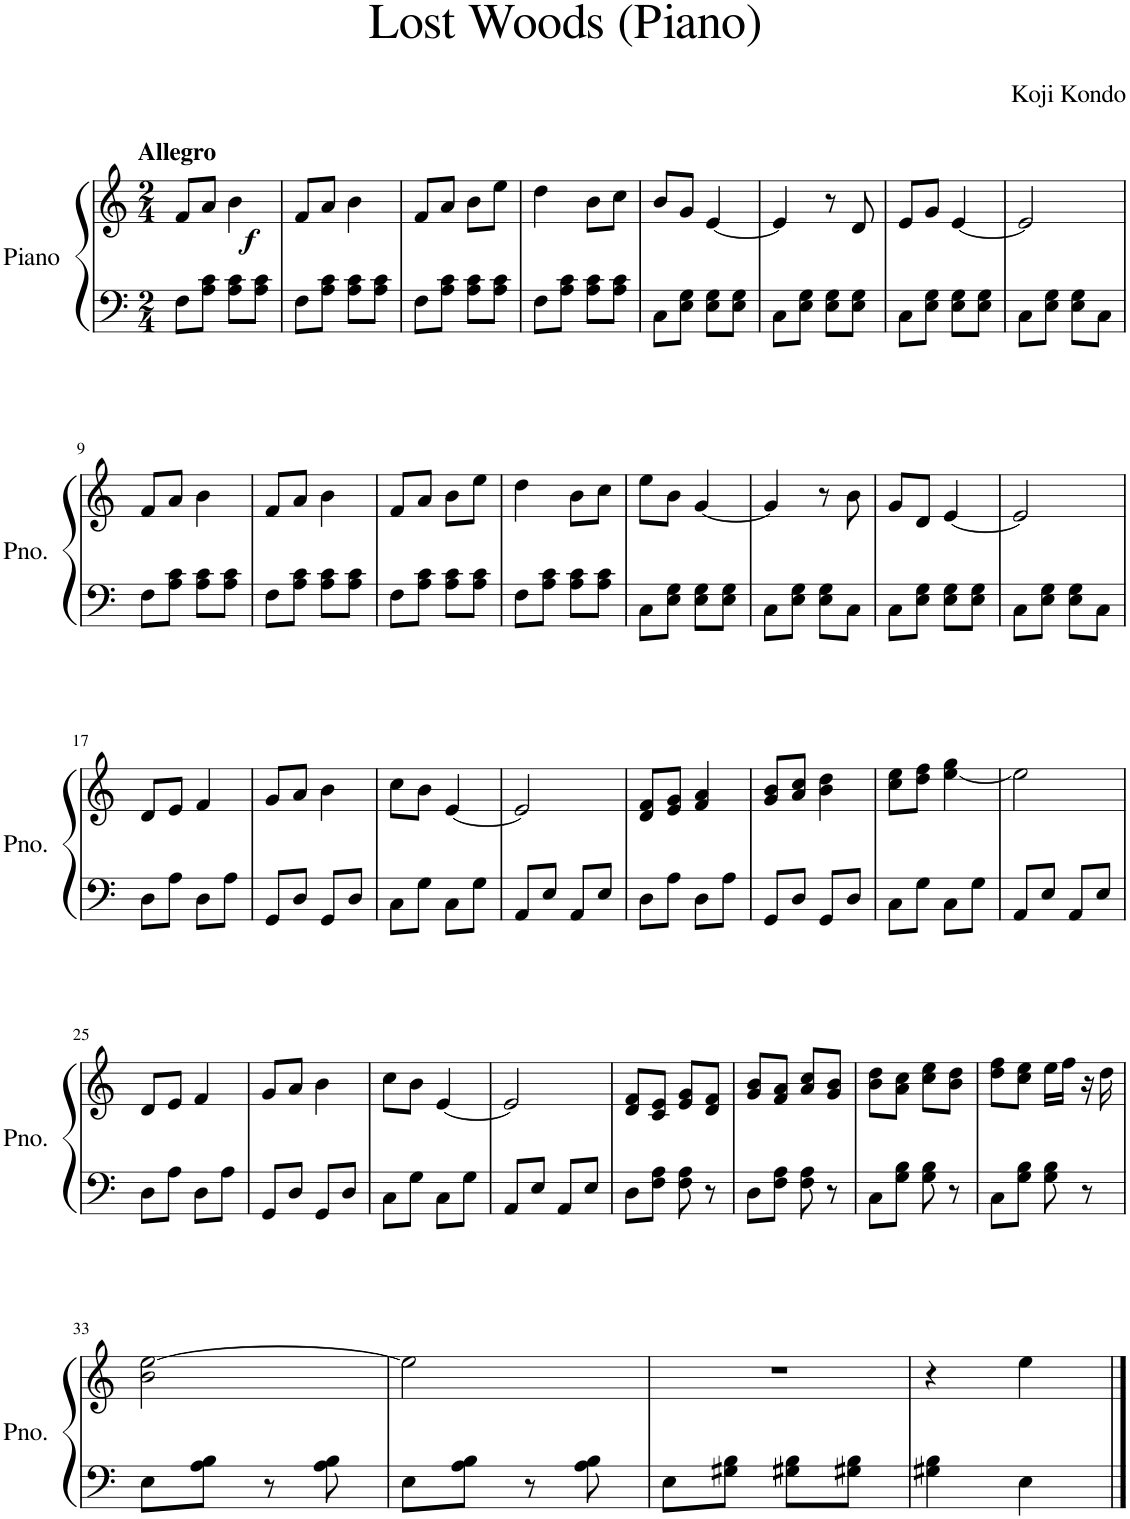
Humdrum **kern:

**kern	**kern	**dynam
*part1	*part1	*part1
*staff2	*staff1	*staff1/2
*I"Piano	*	*
*I'Pno.	*	*
*clefF4	*clefG2	*
*k[]	*k[]	*
*M2/4	*M2/4	*
=1	=1	=1
!	!LO:TX:a:B:t=Allegro	!
!	!	!LO:DY:b
8F\L	8f/L	f
8A\ 8c\J	8a/J	.
8A\ 8c\L	4b\	.
8A\ 8c\J	.	.
=2	=2	=2
8F\L	8f/L	.
8A\ 8c\J	8a/J	.
8A\ 8c\L	4b\	.
8A\ 8c\J	.	.
=3	=3	=3
8F\L	8f/L	.
8A\ 8c\J	8a/J	.
8A\ 8c\L	8b\L	.
8A\ 8c\J	8ee\J	.
=4	=4	=4
8F\L	4dd\	.
8A\ 8c\J	.	.
8A\ 8c\L	8b\L	.
8A\ 8c\J	8cc\J	.
=5	=5	=5
8C\L	8b/L	.
8E\ 8G\J	8g/J	.
8E\ 8G\L	[4e/	.
8E\ 8G\J	.	.
=6	=6	=6
8C\L	4e/]	.
8E\ 8G\J	.	.
8E\ 8G\L	8r	.
8E\ 8G\J	8d/	.
=7	=7	=7
8C\L	8e/L	.
8E\ 8G\J	8g/J	.
8E\ 8G\L	[4e/	.
8E\ 8G\J	.	.
=8	=8	=8
8C\L	2e/]	.
8E\ 8G\J	.	.
8E\ 8G\L	.	.
8C\J	.	.
!!LO:LB:g=z
=9	=9	=9
8F\L	8f/L	.
8A\ 8c\J	8a/J	.
8A\ 8c\L	4b\	.
8A\ 8c\J	.	.
=10	=10	=10
8F\L	8f/L	.
8A\ 8c\J	8a/J	.
8A\ 8c\L	4b\	.
8A\ 8c\J	.	.
=11	=11	=11
8F\L	8f/L	.
8A\ 8c\J	8a/J	.
8A\ 8c\L	8b\L	.
8A\ 8c\J	8ee\J	.
=12	=12	=12
8F\L	4dd\	.
8A\ 8c\J	.	.
8A\ 8c\L	8b\L	.
8A\ 8c\J	8cc\J	.
=13	=13	=13
8C\L	8ee\L	.
8E\ 8G\J	8b\J	.
8E\ 8G\L	[4g/	.
8E\ 8G\J	.	.
=14	=14	=14
8C\L	4g/]	.
8E\ 8G\J	.	.
8E\ 8G\L	8r	.
8C\J	8b\	.
=15	=15	=15
8C\L	8g/L	.
8E\ 8G\J	8d/J	.
8E\ 8G\L	[4e/	.
8E\ 8G\J	.	.
=16	=16	=16
8C\L	2e/]	.
8E\ 8G\J	.	.
8E\ 8G\L	.	.
8C\J	.	.
!!LO:LB:g=z
=17	=17	=17
8D\L	8d/L	.
8A\J	8e/J	.
8D\L	4f/	.
8A\J	.	.
=18	=18	=18
8GG/L	8g/L	.
8D/J	8a/J	.
8GG/L	4b\	.
8D/J	.	.
=19	=19	=19
8C\L	8cc\L	.
8G\J	8b\J	.
8C\L	[4e/	.
8G\J	.	.
=20	=20	=20
8AA/L	2e/]	.
8E/J	.	.
8AA/L	.	.
8E/J	.	.
=21	=21	=21
8D\L	8d/ 8f/L	.
8A\J	8e/ 8g/J	.
8D\L	4f/ 4a/	.
8A\J	.	.
=22	=22	=22
8GG/L	8g/ 8b/L	.
8D/J	8a/ 8cc/J	.
8GG/L	4b\ 4dd\	.
8D/J	.	.
=23	=23	=23
8C\L	8cc\ 8ee\L	.
8G\J	8dd\ 8ff\J	.
8C\L	[4ee\ 4gg\	.
8G\J	.	.
=24	=24	=24
8AA/L	2ee\]	.
8E/J	.	.
8AA/L	.	.
8E/J	.	.
!!LO:LB:g=z
=25	=25	=25
8D\L	8d/L	.
8A\J	8e/J	.
8D\L	4f/	.
8A\J	.	.
=26	=26	=26
8GG/L	8g/L	.
8D/J	8a/J	.
8GG/L	4b\	.
8D/J	.	.
=27	=27	=27
8C\L	8cc\L	.
8G\J	8b\J	.
8C\L	[4e/	.
8G\J	.	.
=28	=28	=28
8AA/L	2e/]	.
8E/J	.	.
8AA/L	.	.
8E/J	.	.
=29	=29	=29
8D\L	8d/ 8f/L	.
8F\ 8A\J	8c/ 8e/J	.
8F\ 8A\	8e/ 8g/L	.
8r	8d/ 8f/J	.
=30	=30	=30
8D\L	8g/ 8b/L	.
8F\ 8A\J	8f/ 8a/J	.
8F\ 8A\	8a/ 8cc/L	.
8r	8g/ 8b/J	.
=31	=31	=31
8C\L	8b\ 8dd\L	.
8G\ 8B\J	8a\ 8cc\J	.
8G\ 8B\	8cc\ 8ee\L	.
8r	8b\ 8dd\J	.
=32	=32	=32
8C\L	8dd\ 8ff\L	.
8G\ 8B\J	8cc\ 8ee\J	.
8G\ 8B\	16ee\LL	.
.	16ff\JJ	.
8r	16r	.
.	16dd\	.
!!LO:LB:g=z
=33	=33	=33
8E\L	2b\ [2ee\	.
8A\ 8B\J	.	.
8r	.	.
8A\ 8B\	.	.
=34	=34	=34
8E\L	2ee\]	.
8A\ 8B\J	.	.
8r	.	.
8A\ 8B\	.	.
=35	=35	=35
8E\L	2r	.
8G#X\ 8B\J	.	.
8G#X\ 8B\L	.	.
8G#X\ 8B\J	.	.
=36	=36	=36
4G#X\ 4B\	4r	.
4E\	4ee\	.
==	==	==
*-	*-	*-
